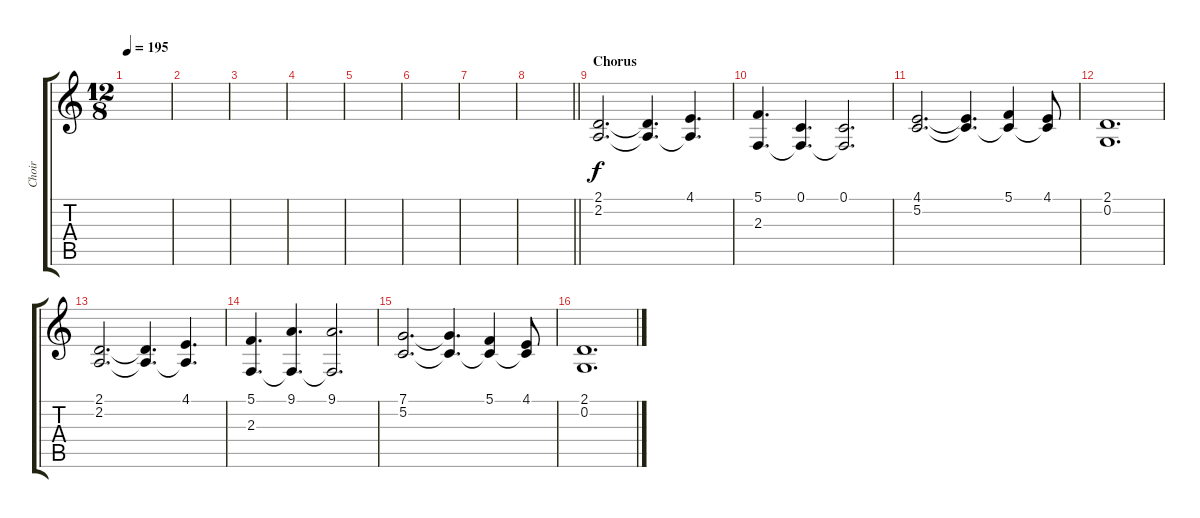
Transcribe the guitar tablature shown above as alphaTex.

\track ("Choir" "Choir") {instrument choiraahs}
\staff {score tabs}
\tuning (C4 G3 Eb3 Bb2 F2 C2) {hide}
\ts (12 8)
\tempo 195
\clef g2
\ks c
|
|
|
|
|
|
|
\barLineRight lightlight
|
\section ("" "Chorus")
(2.1 2.2).2{d} (2.1{t} 2.2{t}).4{d} (4.1 2.2{t}).4{d} |
(5.1 2.3).4{d} (0.1 2.3{t}).4{d} (0.1 2.3{t}).2{d} |
(4.1 5.2).2{d} (4.1{t} 5.2{t}).4{d} (5.1 5.2{t}).4 (4.1 5.2{t}).8 |
(2.1 0.2).1{d} |
(2.1 2.2).2{d} (2.1{t} 2.2{t}).4{d} (4.1 2.2{t}).4{d} |
(5.1 2.3).4{d} (9.1 2.3{t}).4{d} (9.1 2.3{t}).2{d} |
(7.1 5.2).2{d} (7.1{t} 5.2{t}).4{d} (5.1 5.2{t}).4 (4.1 5.2{t}).8 |
(2.1 0.2).1{d}
